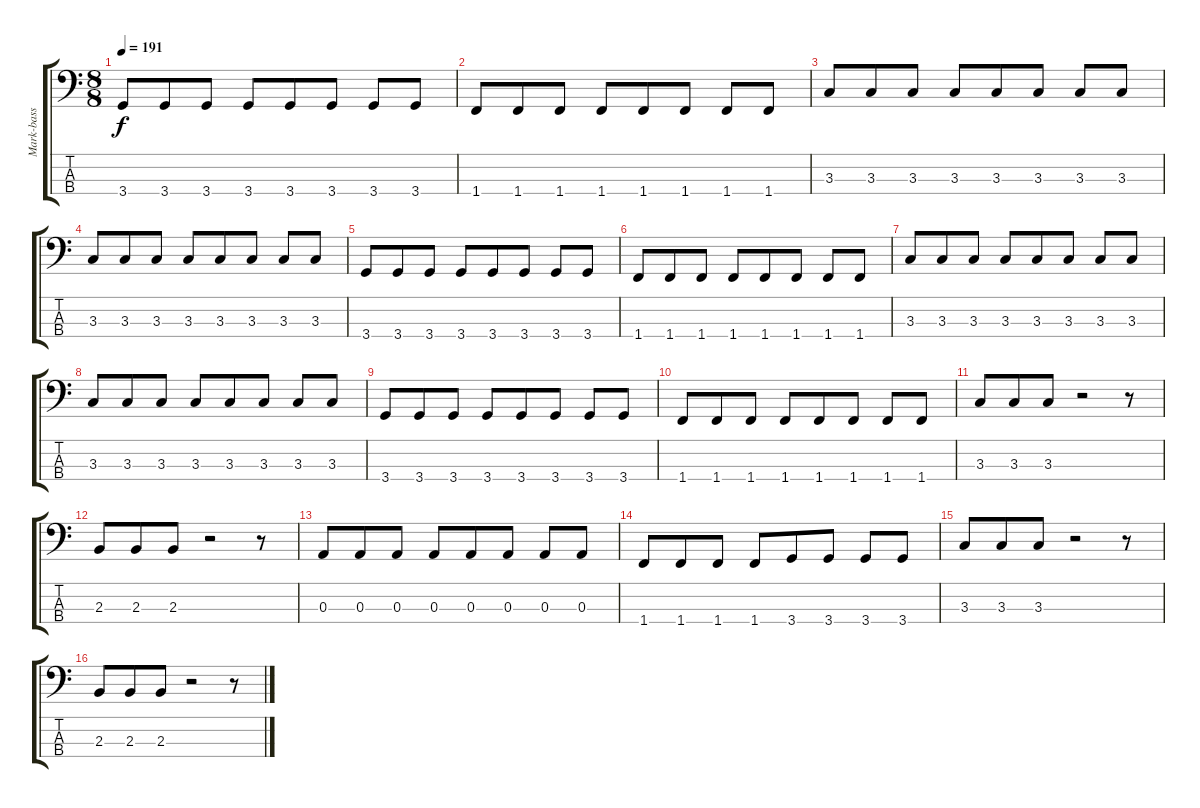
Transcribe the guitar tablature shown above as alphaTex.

\track ("Mark-bass" "Mark-bass") {instrument electricbassfinger}
\staff {score tabs}
\tuning (G2 D2 A1 E1) {hide}
\ts (8 8)
\tempo 191
\clef f4
\ks c
3.4.8{dy f} 3.4.8 3.4.8 3.4.8 3.4.8 3.4.8 3.4.8 3.4.8 |
1.4.8 1.4.8 1.4.8 1.4.8 1.4.8 1.4.8 1.4.8 1.4.8 |
3.3.8 3.3.8 3.3.8 3.3.8 3.3.8 3.3.8 3.3.8 3.3.8 |
3.3.8 3.3.8 3.3.8 3.3.8 3.3.8 3.3.8 3.3.8 3.3.8 |
3.4.8 3.4.8 3.4.8 3.4.8 3.4.8 3.4.8 3.4.8 3.4.8 |
1.4.8 1.4.8 1.4.8 1.4.8 1.4.8 1.4.8 1.4.8 1.4.8 |
3.3.8 3.3.8 3.3.8 3.3.8 3.3.8 3.3.8 3.3.8 3.3.8 |
3.3.8 3.3.8 3.3.8 3.3.8 3.3.8 3.3.8 3.3.8 3.3.8 |
3.4.8 3.4.8 3.4.8 3.4.8 3.4.8 3.4.8 3.4.8 3.4.8 |
1.4.8 1.4.8 1.4.8 1.4.8 1.4.8 1.4.8 1.4.8 1.4.8 |
3.3.8 3.3.8 3.3.8 r.2 r.8 |
2.3.8 2.3.8 2.3.8 r.2 r.8 |
0.3.8 0.3.8 0.3.8 0.3.8 0.3.8 0.3.8 0.3.8 0.3.8 |
1.4.8 1.4.8 1.4.8 1.4.8 3.4.8 3.4.8 3.4.8 3.4.8 |
3.3.8 3.3.8 3.3.8 r.2 r.8 |
2.3.8 2.3.8 2.3.8 r.2 r.8
